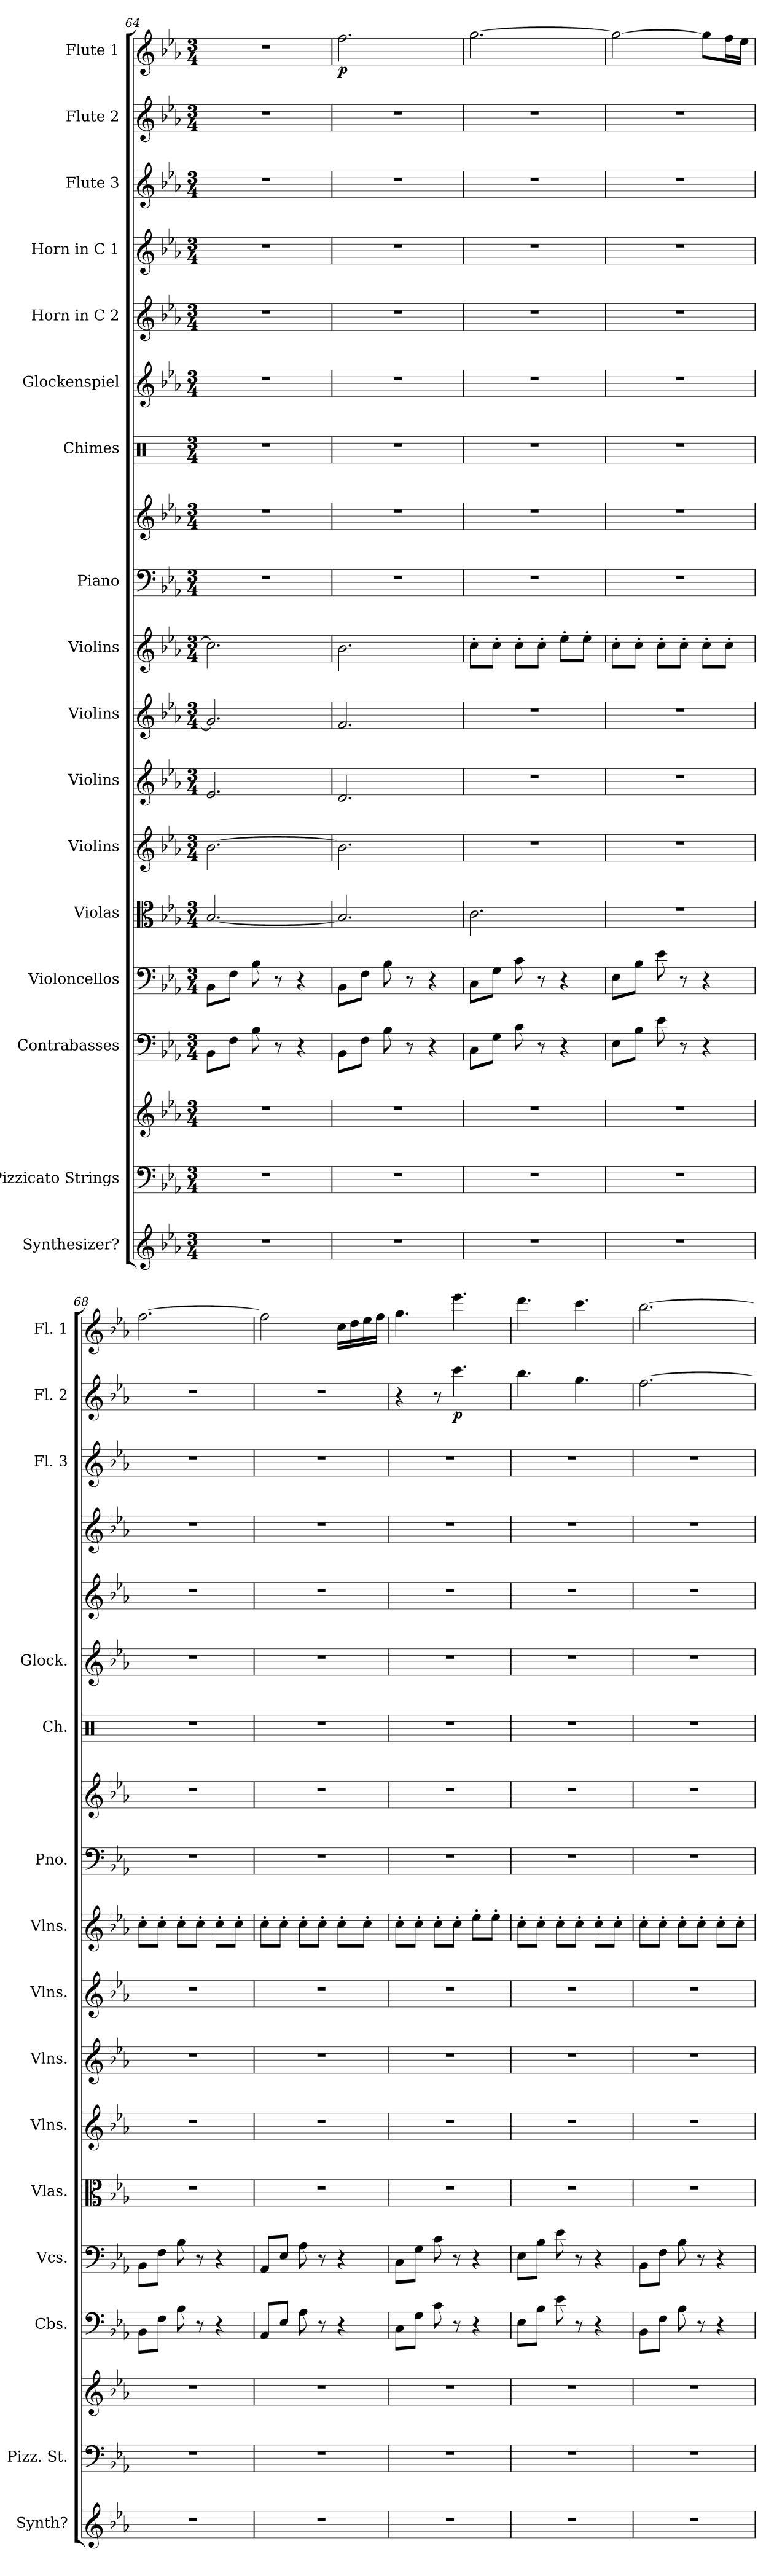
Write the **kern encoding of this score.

**kern	**kern	**kern	**kern	**kern	**kern	**kern	**kern	**kern	**kern	**kern	**kern	**kern	**kern	**kern	**kern	**kern	**kern	**dynam	**kern	**dynam
*part17	*part16	*part16	*part15	*part14	*part13	*part12	*part11	*part10	*part9	*part8	*part8	*part7	*part6	*part5	*part4	*part3	*part2	*part2	*part1	*part1
*staff19	*staff18	*staff17	*staff16	*staff15	*staff14	*staff13	*staff12	*staff11	*staff10	*staff9	*staff8	*staff7	*staff6	*staff5	*staff4	*staff3	*staff2	*staff2	*staff1	*staff1
*I"Synthesizer?	*I"Pizzicato Strings	*	*I"Contrabasses	*I"Violoncellos	*I"Violas	*I"Violins	*I"Violins	*I"Violins	*I"Violins	*I"Piano	*	*I"Chimes	*I"Glockenspiel	*I"Horn in C 2	*I"Horn in C 1	*I"Flute 3	*I"Flute 2	*	*I"Flute 1	*
*I'Synth?	*I'Pizz. St.	*	*I'Cbs.	*I'Vcs.	*I'Vlas.	*I'Vlns.	*I'Vlns.	*I'Vlns.	*I'Vlns.	*I'Pno.	*	*I'Ch.	*I'Glock.	*	*	*I'Fl. 3	*I'Fl. 2	*	*I'Fl. 1	*
*clefG2	*clefF4	*clefG2	*clefF4	*clefF4	*clefC3	*clefG2	*clefG2	*clefG2	*clefG2	*clefF4	*clefG2	*clefX	*clefG2	*clefG2	*clefG2	*clefG2	*clefG2	*	*clefG2	*
*	*	*	*ITrd7c12	*	*	*	*	*	*	*	*	*	*ITrd-14c-24	*ITrd7c12	*ITrd7c12	*	*	*	*	*
*k[b-e-a-]	*k[b-e-a-]	*k[b-e-a-]	*k[b-e-a-]	*k[b-e-a-]	*k[b-e-a-]	*k[b-e-a-]	*k[b-e-a-]	*k[b-e-a-]	*k[b-e-a-]	*k[b-e-a-]	*k[b-e-a-]	*k[]	*k[b-e-a-]	*k[b-e-a-]	*k[b-e-a-]	*k[b-e-a-]	*k[b-e-a-]	*	*k[b-e-a-]	*
*M3/4	*M3/4	*M3/4	*M3/4	*M3/4	*M3/4	*M3/4	*M3/4	*M3/4	*M3/4	*M3/4	*M3/4	*M3/4	*M3/4	*M3/4	*M3/4	*M3/4	*M3/4	*	*M3/4	*
=64	=64	=64	=64	=64	=64	=64	=64	=64	=64	=64	=64	=64	=64	=64	=64	=64	=64	=64	=64	=64
2.r	2.r	2.r	8BBB-\L	8BB-\L	[2.B-/	[2.b-\	2.e-/	2.g/]	2.cc\]	2.r	2.r	2.r	2.r	2.r	2.r	2.r	2.r	.	2.r	.
.	.	.	8FF\J	8F\J	.	.	.	.	.	.	.	.	.	.	.	.	.	.	.	.
.	.	.	8BB-\	8B-\	.	.	.	.	.	.	.	.	.	.	.	.	.	.	.	.
.	.	.	8r	8r	.	.	.	.	.	.	.	.	.	.	.	.	.	.	.	.
.	.	.	4r	4r	.	.	.	.	.	.	.	.	.	.	.	.	.	.	.	.
=65	=65	=65	=65	=65	=65	=65	=65	=65	=65	=65	=65	=65	=65	=65	=65	=65	=65	=65	=65	=65
!	!	!	!	!	!	!	!	!	!	!	!	!	!	!	!	!	!	!	!	!LO:DY:b
2.r	2.r	2.r	8BBB-\L	8BB-\L	2.B-/]	2.b-\]	2.d/	2.f/	2.b-\	2.r	2.r	2.r	2.r	2.r	2.r	2.r	2.r	.	2.ff\	p
.	.	.	8FF\J	8F\J	.	.	.	.	.	.	.	.	.	.	.	.	.	.	.	.
.	.	.	8BB-\	8B-\	.	.	.	.	.	.	.	.	.	.	.	.	.	.	.	.
.	.	.	8r	8r	.	.	.	.	.	.	.	.	.	.	.	.	.	.	.	.
.	.	.	4r	4r	.	.	.	.	.	.	.	.	.	.	.	.	.	.	.	.
!!LO:LB:g=z
=66	=66	=66	=66	=66	=66	=66	=66	=66	=66	=66	=66	=66	=66	=66	=66	=66	=66	=66	=66	=66
2.r	2.r	2.r	8CC\L	8C\L	2.c\	2.r	2.r	2.r	8cc'\L	2.r	2.r	2.r	2.r	2.r	2.r	2.r	2.r	.	[2.gg\	.
.	.	.	8GG\J	8G\J	.	.	.	.	8cc'\J	.	.	.	.	.	.	.	.	.	.	.
.	.	.	8C\	8c\	.	.	.	.	8cc'\L	.	.	.	.	.	.	.	.	.	.	.
.	.	.	8r	8r	.	.	.	.	8cc'\J	.	.	.	.	.	.	.	.	.	.	.
.	.	.	4r	4r	.	.	.	.	8ee-'\L	.	.	.	.	.	.	.	.	.	.	.
.	.	.	.	.	.	.	.	.	8ee-'\J	.	.	.	.	.	.	.	.	.	.	.
=67	=67	=67	=67	=67	=67	=67	=67	=67	=67	=67	=67	=67	=67	=67	=67	=67	=67	=67	=67	=67
2.r	2.r	2.r	8EE-\L	8E-\L	2.r	2.r	2.r	2.r	8cc'\L	2.r	2.r	2.r	2.r	2.r	2.r	2.r	2.r	.	2gg\_	.
.	.	.	8BB-\J	8B-\J	.	.	.	.	8cc'\J	.	.	.	.	.	.	.	.	.	.	.
.	.	.	8E-\	8e-\	.	.	.	.	8cc'\L	.	.	.	.	.	.	.	.	.	.	.
.	.	.	8r	8r	.	.	.	.	8cc'\J	.	.	.	.	.	.	.	.	.	.	.
.	.	.	4r	4r	.	.	.	.	8cc'\L	.	.	.	.	.	.	.	.	.	8gg\L]	.
.	.	.	.	.	.	.	.	.	8cc'\J	.	.	.	.	.	.	.	.	.	16ff\L	.
.	.	.	.	.	.	.	.	.	.	.	.	.	.	.	.	.	.	.	16ee-\JJ	.
=68	=68	=68	=68	=68	=68	=68	=68	=68	=68	=68	=68	=68	=68	=68	=68	=68	=68	=68	=68	=68
2.r	2.r	2.r	8BBB-\L	8BB-\L	2.r	2.r	2.r	2.r	8cc'\L	2.r	2.r	2.r	2.r	2.r	2.r	2.r	2.r	.	[2.ff\	.
.	.	.	8FF\J	8F\J	.	.	.	.	8cc'\J	.	.	.	.	.	.	.	.	.	.	.
.	.	.	8BB-\	8B-\	.	.	.	.	8cc'\L	.	.	.	.	.	.	.	.	.	.	.
.	.	.	8r	8r	.	.	.	.	8cc'\J	.	.	.	.	.	.	.	.	.	.	.
.	.	.	4r	4r	.	.	.	.	8cc'\L	.	.	.	.	.	.	.	.	.	.	.
.	.	.	.	.	.	.	.	.	8cc'\J	.	.	.	.	.	.	.	.	.	.	.
=69	=69	=69	=69	=69	=69	=69	=69	=69	=69	=69	=69	=69	=69	=69	=69	=69	=69	=69	=69	=69
2.r	2.r	2.r	8AAA-/L	8AA-/L	2.r	2.r	2.r	2.r	8cc'\L	2.r	2.r	2.r	2.r	2.r	2.r	2.r	2.r	.	2ff\]	.
.	.	.	8EE-/J	8E-/J	.	.	.	.	8cc'\J	.	.	.	.	.	.	.	.	.	.	.
.	.	.	8AA-\	8A-\	.	.	.	.	8cc'\L	.	.	.	.	.	.	.	.	.	.	.
.	.	.	8r	8r	.	.	.	.	8cc'\J	.	.	.	.	.	.	.	.	.	.	.
.	.	.	4r	4r	.	.	.	.	8cc'\L	.	.	.	.	.	.	.	.	.	16cc\LL	.
.	.	.	.	.	.	.	.	.	.	.	.	.	.	.	.	.	.	.	16dd\	.
.	.	.	.	.	.	.	.	.	8cc'\J	.	.	.	.	.	.	.	.	.	16ee-\	.
.	.	.	.	.	.	.	.	.	.	.	.	.	.	.	.	.	.	.	16ff\JJ	.
!!LO:PB:g=z
=70	=70	=70	=70	=70	=70	=70	=70	=70	=70	=70	=70	=70	=70	=70	=70	=70	=70	=70	=70	=70
2.r	2.r	2.r	8CC\L	8C\L	2.r	2.r	2.r	2.r	8cc'\L	2.r	2.r	2.r	2.r	2.r	2.r	2.r	4r	.	4.gg\	.
.	.	.	8GG\J	8G\J	.	.	.	.	8cc'\J	.	.	.	.	.	.	.	.	.	.	.
.	.	.	8C\	8c\	.	.	.	.	8cc'\L	.	.	.	.	.	.	.	8r	.	.	.
!	!	!	!	!	!	!	!	!	!	!	!	!	!	!	!	!	!	!LO:DY:b	!	!
.	.	.	8r	8r	.	.	.	.	8cc'\J	.	.	.	.	.	.	.	4.ccc\	p	4.eee-\	.
.	.	.	4r	4r	.	.	.	.	8ee-'\L	.	.	.	.	.	.	.	.	.	.	.
.	.	.	.	.	.	.	.	.	8ee-'\J	.	.	.	.	.	.	.	.	.	.	.
=71	=71	=71	=71	=71	=71	=71	=71	=71	=71	=71	=71	=71	=71	=71	=71	=71	=71	=71	=71	=71
2.r	2.r	2.r	8EE-\L	8E-\L	2.r	2.r	2.r	2.r	8cc'\L	2.r	2.r	2.r	2.r	2.r	2.r	2.r	4.bb-\	.	4.ddd\	.
.	.	.	8BB-\J	8B-\J	.	.	.	.	8cc'\J	.	.	.	.	.	.	.	.	.	.	.
.	.	.	8E-\	8e-\	.	.	.	.	8cc'\L	.	.	.	.	.	.	.	.	.	.	.
.	.	.	8r	8r	.	.	.	.	8cc'\J	.	.	.	.	.	.	.	4.gg\	.	4.ccc\	.
.	.	.	4r	4r	.	.	.	.	8cc'\L	.	.	.	.	.	.	.	.	.	.	.
.	.	.	.	.	.	.	.	.	8cc'\J	.	.	.	.	.	.	.	.	.	.	.
=72	=72	=72	=72	=72	=72	=72	=72	=72	=72	=72	=72	=72	=72	=72	=72	=72	=72	=72	=72	=72
2.r	2.r	2.r	8BBB-\L	8BB-\L	2.r	2.r	2.r	2.r	8cc'\L	2.r	2.r	2.r	2.r	2.r	2.r	2.r	[2.ff\	.	[2.bb-\	.
.	.	.	8FF\J	8F\J	.	.	.	.	8cc'\J	.	.	.	.	.	.	.	.	.	.	.
.	.	.	8BB-\	8B-\	.	.	.	.	8cc'\L	.	.	.	.	.	.	.	.	.	.	.
.	.	.	8r	8r	.	.	.	.	8cc'\J	.	.	.	.	.	.	.	.	.	.	.
.	.	.	4r	4r	.	.	.	.	8cc'\L	.	.	.	.	.	.	.	.	.	.	.
.	.	.	.	.	.	.	.	.	8cc'\J	.	.	.	.	.	.	.	.	.	.	.
=	=	=	=	=	=	=	=	=	=	=	=	=	=	=	=	=	=	=	=	=
*-	*-	*-	*-	*-	*-	*-	*-	*-	*-	*-	*-	*-	*-	*-	*-	*-	*-	*-	*-	*-
